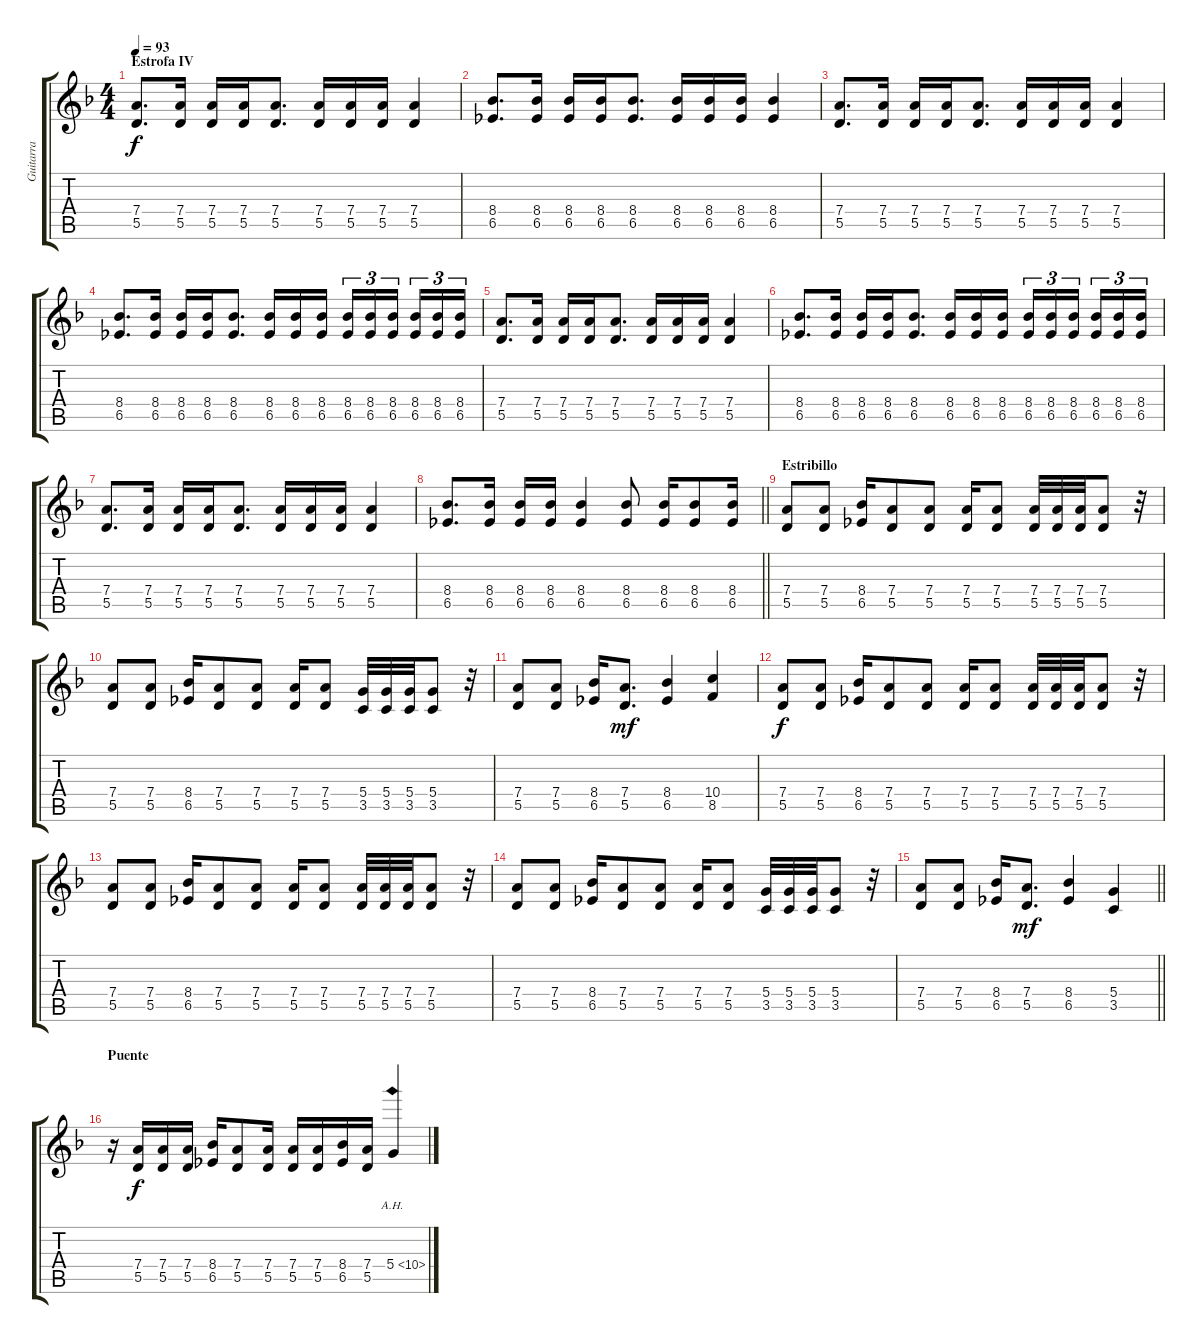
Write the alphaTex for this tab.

\track ("Guitarra" "Guitarra") {instrument distortionguitar}
\staff {score tabs}
\tuning (E4 B3 G3 D3 A2 E2) {hide}
\ts (4 4)
\section ("" "Estrofa IV")
\tempo 93
\clef g2
\ks dminor
(7.4 5.5).8{d dy f volume 12 balance 4} (7.4 5.5).16 (7.4 5.5).16 (7.4 5.5).16 (7.4 5.5).8{d} (7.4 5.5).16 (7.4 5.5).16 (7.4 5.5).16 (7.4 5.5).4 |
(8.4 6.5).8{d} (8.4 6.5).16 (8.4 6.5).16 (8.4 6.5).16 (8.4 6.5).8{d} (8.4 6.5).16 (8.4 6.5).16 (8.4 6.5).16 (8.4 6.5).4 |
(7.4 5.5).8{d} (7.4 5.5).16 (7.4 5.5).16 (7.4 5.5).16 (7.4 5.5).8{d} (7.4 5.5).16 (7.4 5.5).16 (7.4 5.5).16 (7.4 5.5).4 |
(8.4 6.5).8{d} (8.4 6.5).16 (8.4 6.5).16 (8.4 6.5).16 (8.4 6.5).8{d} (8.4 6.5).16 (8.4 6.5).16 (8.4 6.5).16 (8.4 6.5).16{tu (3 2)} (8.4 6.5).16{tu (3 2)} (8.4 6.5).16{tu (3 2) beam splitsecondary} (8.4 6.5).16{tu (3 2)} (8.4 6.5).16{tu (3 2)} (8.4 6.5).16{tu (3 2)} |
(7.4 5.5).8{d} (7.4 5.5).16 (7.4 5.5).16 (7.4 5.5).16 (7.4 5.5).8{d} (7.4 5.5).16 (7.4 5.5).16 (7.4 5.5).16 (7.4 5.5).4 |
(8.4 6.5).8{d} (8.4 6.5).16 (8.4 6.5).16 (8.4 6.5).16 (8.4 6.5).8{d} (8.4 6.5).16 (8.4 6.5).16 (8.4 6.5).16 (8.4 6.5).16{tu (3 2)} (8.4 6.5).16{tu (3 2)} (8.4 6.5).16{tu (3 2) beam splitsecondary} (8.4 6.5).16{tu (3 2)} (8.4 6.5).16{tu (3 2)} (8.4 6.5).16{tu (3 2)} |
(7.4 5.5).8{d} (7.4 5.5).16 (7.4 5.5).16 (7.4 5.5).16 (7.4 5.5).8{d} (7.4 5.5).16 (7.4 5.5).16 (7.4 5.5).16 (7.4 5.5).4 |
\barLineRight lightlight
(8.4 6.5).8{d} (8.4 6.5).16 (8.4 6.5).16 (8.4 6.5).16 (8.4 6.5).4 (8.4 6.5).8 (8.4 6.5).16 (8.4 6.5).8 (8.4 6.5).16 |
\section ("" "Estribillo")
(7.4 5.5).8 (7.4 5.5).8 (8.4 6.5).16 (7.4 5.5).8 (7.4 5.5).8 (7.4 5.5).16 (7.4 5.5).8 (7.4 5.5).32 (7.4 5.5).32 (7.4 5.5).32 (7.4 5.5).8 r.32 |
(7.4 5.5).8 (7.4 5.5).8 (8.4 6.5).16 (7.4 5.5).8 (7.4 5.5).8 (7.4 5.5).16 (7.4 5.5).8 (5.4 3.5).32 (5.4 3.5).32 (5.4 3.5).32 (5.4 3.5).8 r.32 |
(7.4 5.5).8 (7.4 5.5).8 (8.4 6.5).16 (7.4 5.5).8{d dy mf} (8.4 6.5).4 (10.4 8.5).4 |
(7.4 5.5).8{dy f} (7.4 5.5).8 (8.4 6.5).16 (7.4 5.5).8 (7.4 5.5).8 (7.4 5.5).16 (7.4 5.5).8 (7.4 5.5).32 (7.4 5.5).32 (7.4 5.5).32 (7.4 5.5).8 r.32 |
(7.4 5.5).8 (7.4 5.5).8 (8.4 6.5).16 (7.4 5.5).8 (7.4 5.5).8 (7.4 5.5).16 (7.4 5.5).8 (7.4 5.5).32 (7.4 5.5).32 (7.4 5.5).32 (7.4 5.5).8 r.32 |
(7.4 5.5).8 (7.4 5.5).8 (8.4 6.5).16 (7.4 5.5).8 (7.4 5.5).8 (7.4 5.5).16 (7.4 5.5).8 (5.4 3.5).32 (5.4 3.5).32 (5.4 3.5).32 (5.4 3.5).8 r.32 |
\barLineRight lightlight
(7.4 5.5).8 (7.4 5.5).8 (8.4 6.5).16 (7.4 5.5).8{d dy mf} (8.4 6.5).4 (5.4 3.5).4 |
\section ("" "Puente")
r.16 (7.4 5.5).16{dy f} (7.4 5.5).16 (7.4 5.5).16 (8.4 6.5).16 (7.4 5.5).8 (7.4 5.5).16 (7.4 5.5).16 (7.4 5.5).16 (8.4 6.5).16 (7.4 5.5).16 5.4{ah 5}.4
